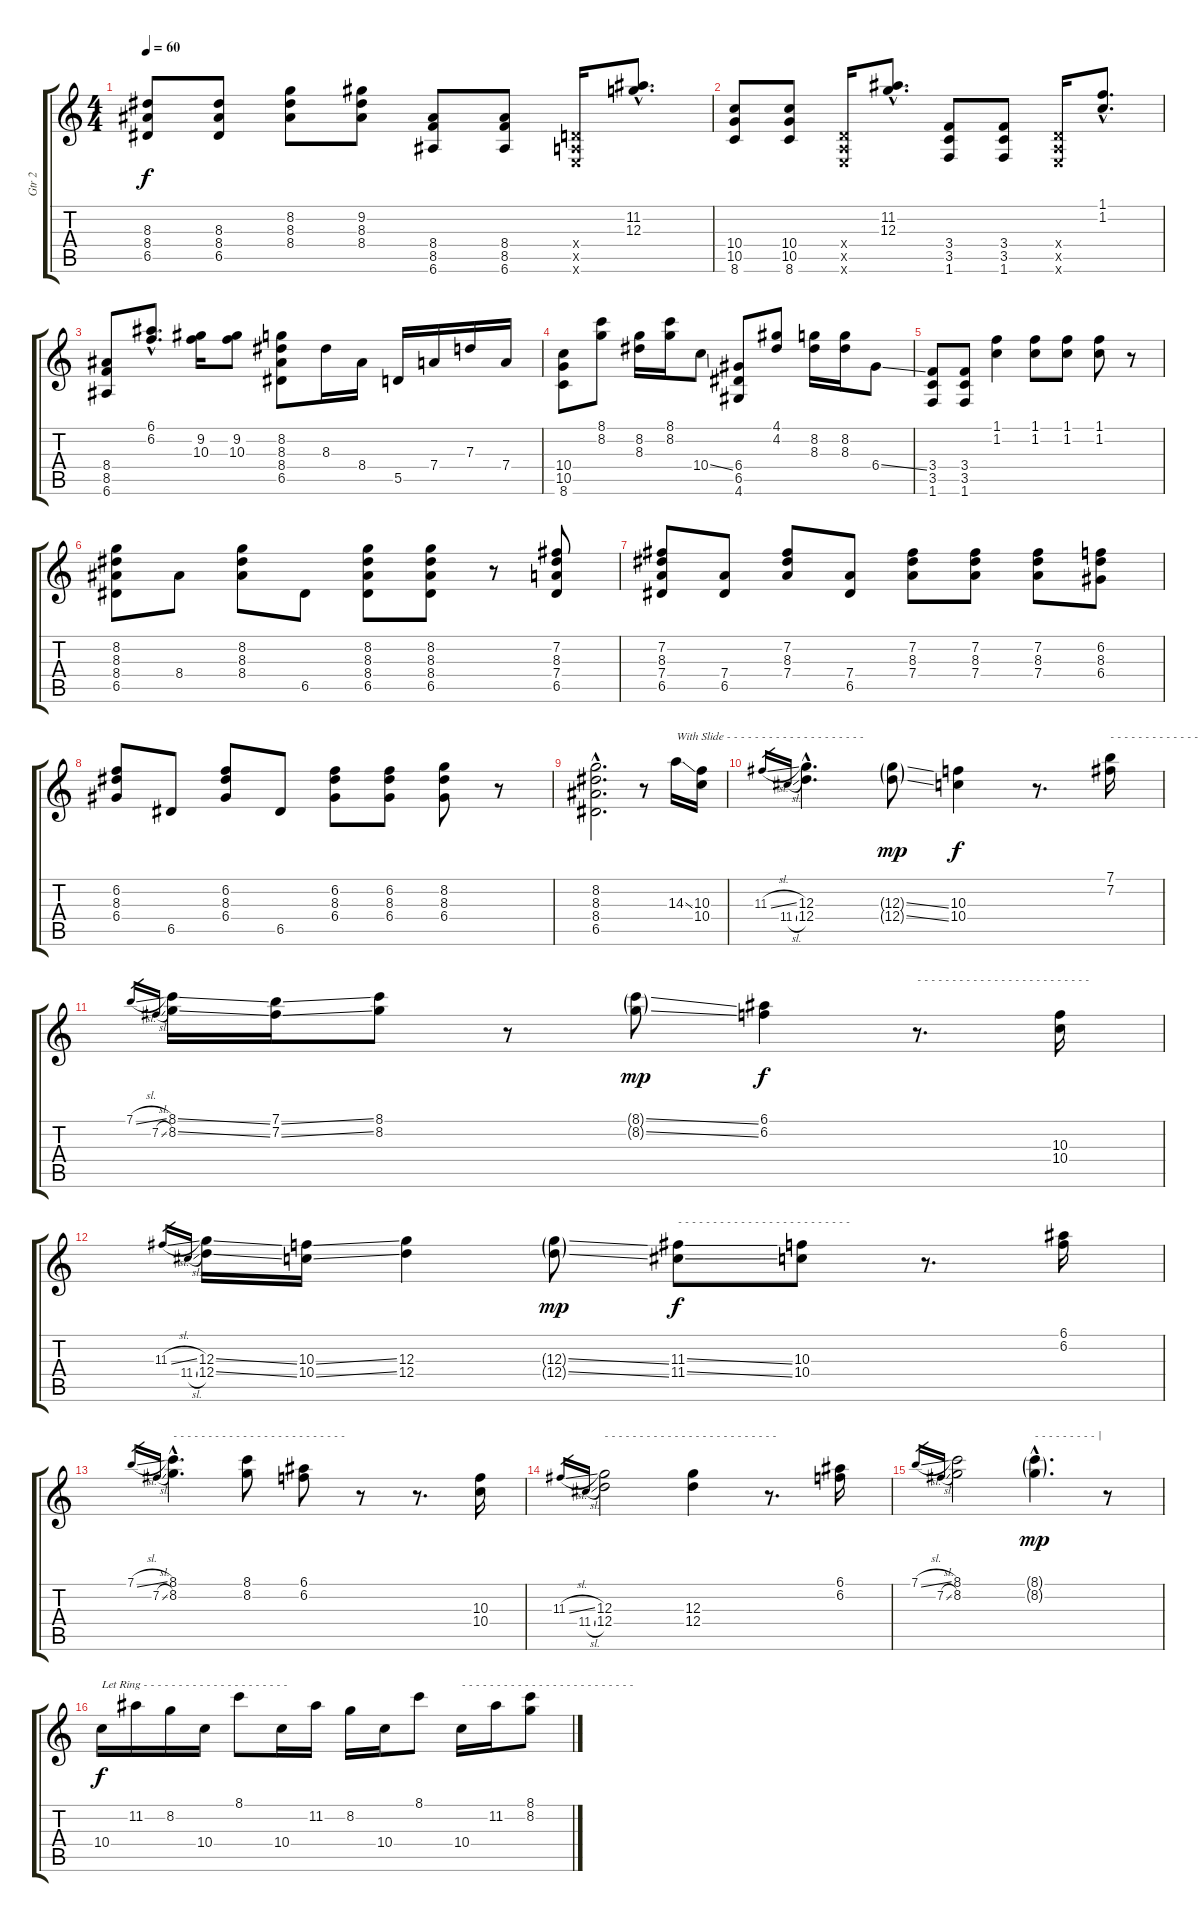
\track ("Gtr 2" "Gtr 2") {instrument distortionguitar}
\staff {score tabs}
\tuning (E4 B3 G3 D3 A2 E2) {hide}
\ts (4 4)
\tempo 60
\clef g2
\ks c
(8.3 8.4 6.5).8{dy f} (8.3 8.4 6.5).8 (8.2 8.3 8.4).8 (9.2 8.3 8.4).8 (8.4 8.5 6.6).8 (8.4 8.5 6.6).8 (0.4{x} 0.5{x} 0.6{x}).16 (11.2{hac} 12.3{hac}).8{d} |
(10.4 10.5 8.6).8 (10.4 10.5 8.6).8 (0.4{x} 0.5{x} 0.6{x}).16 (11.2{hac} 12.3{hac}).8{d} (3.4 3.5 1.6).8 (3.4 3.5 1.6).8 (0.4{x} 0.5{x} 0.6{x}).16 (1.1{hac} 1.2{hac}).8{d} |
(8.4 8.5 6.6).8 (6.1{hac} 6.2{hac}).8{d} (9.2 10.3).16 (9.2 10.3).8 (8.2 8.3 8.4 6.5).8 8.3.16 8.4.16 5.5.16 7.4.16 7.3.16 7.4.16 |
(10.4 10.5 8.6).8 (8.1 8.2).8 (8.2 8.3).16 (8.1 8.2).16 10.4{ss}.8 (6.4 6.5 4.6).8 (4.1 4.2).8 (8.2 8.3).16 (8.2 8.3).16 6.4{ss}.8 |
(3.4 3.5 1.6).8 (3.4 3.5 1.6).8 (1.1 1.2).4 (1.1 1.2).8 (1.1 1.2).8 (1.1 1.2).8 r.8 |
(8.2 8.3 8.4 6.5).8 8.4.8 (8.2 8.3 8.4).8 6.5.8 (8.2 8.3 8.4 6.5).8 (8.2 8.3 8.4 6.5).8 r.8 (7.2 8.3 7.4 6.5).8 |
(7.2 8.3 7.4 6.5).8 (7.4 6.5).8 (7.2 8.3 7.4).8 (7.4 6.5).8 (7.2 8.3 7.4).8 (7.2 8.3 7.4).8 (7.2 8.3 7.4).8 (6.2 8.3 6.4).8 |
(6.2 8.3 6.4).8 6.5.8 (6.2 8.3 6.4).8 6.5.8 (6.2 8.3 6.4).8 (6.2 8.3 6.4).8 (8.2 8.3 6.4).8 r.8 |
(8.2{hac} 8.3{hac} 8.4{hac} 6.5{hac}).2{d} r.8 14.3{ss}.16{txt "With Slide - - - - - - - - - - - - - - - - - - - -"} (10.3 10.4).16 |
11.3{sl}.16{gr} 11.4{sl}.16{gr} (12.3{hac} 12.4{hac}).4{d} (12.3{ss g} 12.4{ss g}).8{dy mp} (10.3 10.4).4{dy f} r.8{d} (7.1 7.2).16{txt "- - - - - - - - - - - - - - - - - - - - - - - - - "} |
7.1{sl}.16{gr} 7.2{sl}.16{gr} (8.1{ss} 8.2{ss}).16 (7.1{ss} 7.2{ss}).16 (8.1 8.2).8 r.8 (8.1{ss g} 8.2{ss g}).8{dy mp} (6.1 6.2).4{dy f} r.8{d txt "- - - - - - - - - - - - - - - - - - - - - - - - - "} (10.3 10.4).16 |
11.3{sl}.16{gr} 11.4{sl}.16{gr} (12.3{ss} 12.4{ss}).16 (10.3{ss} 10.4{ss}).16 (12.3 12.4).4 (12.3{ss g} 12.4{ss g}).8{dy mp} (11.3{ss} 11.4{ss}).8{txt "- - - - - - - - - - - - - - - - - - - - - - - - - " dy f} (10.3 10.4).8 r.8{d} (6.1 6.2).16 |
7.1{sl}.16{gr} 7.2{sl}.16{gr} (8.1{hac} 8.2{hac}).4{d txt "- - - - - - - - - - - - - - - - - - - - - - - - - "} (8.1 8.2).8 (6.1 6.2).8 r.8 r.8{d} (10.3 10.4).16 |
11.3{sl}.16{gr} 11.4{sl}.16{gr} (12.3 12.4).2{txt "- - - - - - - - - - - - - - - - - - - - - - - - - "} (12.3 12.4).4 r.8{d} (6.1 6.2).16 |
7.1{sl}.16{gr} 7.2{sl}.16{gr} (8.1 8.2).2 (8.1{g hac} 8.2{g hac}).4{d txt "- - - - - - - - - |" dy mp} r.8 |
10.4.16{txt "Let Ring - - - - - - - - - - - - - - - - - - - - -" dy f} 11.2.16 8.2.16 10.4.16 8.1.8 10.4.16 11.2.16 8.2.16 10.4.16 8.1.8 10.4.16{txt "- - - - - - - - - - - - - - - - - - - - - - - - - "} 11.2.16 (8.1 8.2).8
